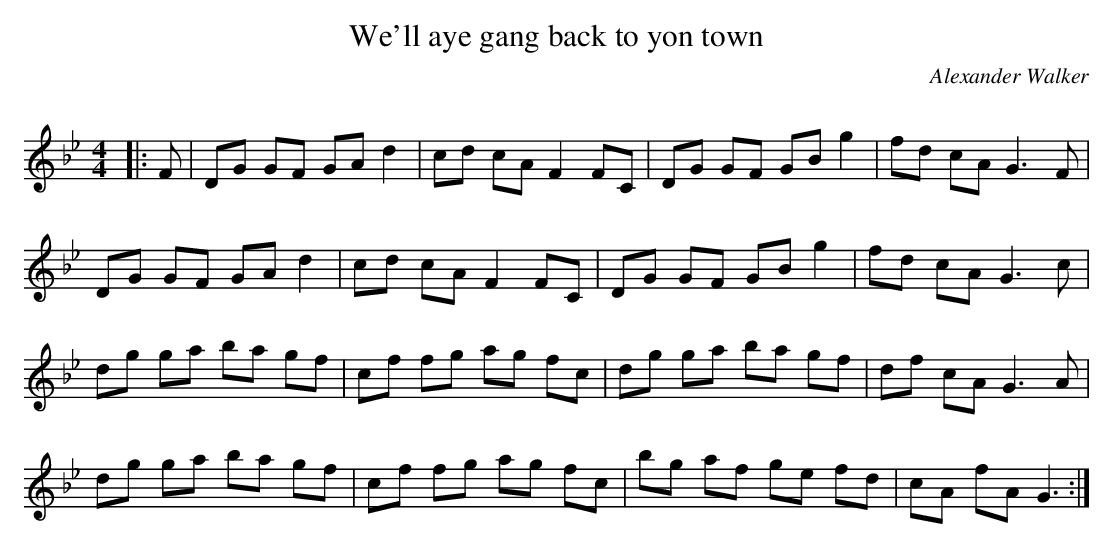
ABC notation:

X:1
T: We'll aye gang back to yon town
C:Alexander Walker
Q: 232
K:Gm
M:4/4
L:1/8
|:F|DG GF GA d2|cd cA F2 FC|DG GF GB g2|fd cA G3F|
DG GF GA d2|cd cA F2 FC|DG GF GB g2|fd cA G3c|
dg ga ba gf|cf fg ag fc|dg ga ba gf|df cA G3A|
dg ga ba gf|cf fg ag fc|bg af ge fd|cA fA G3:|
